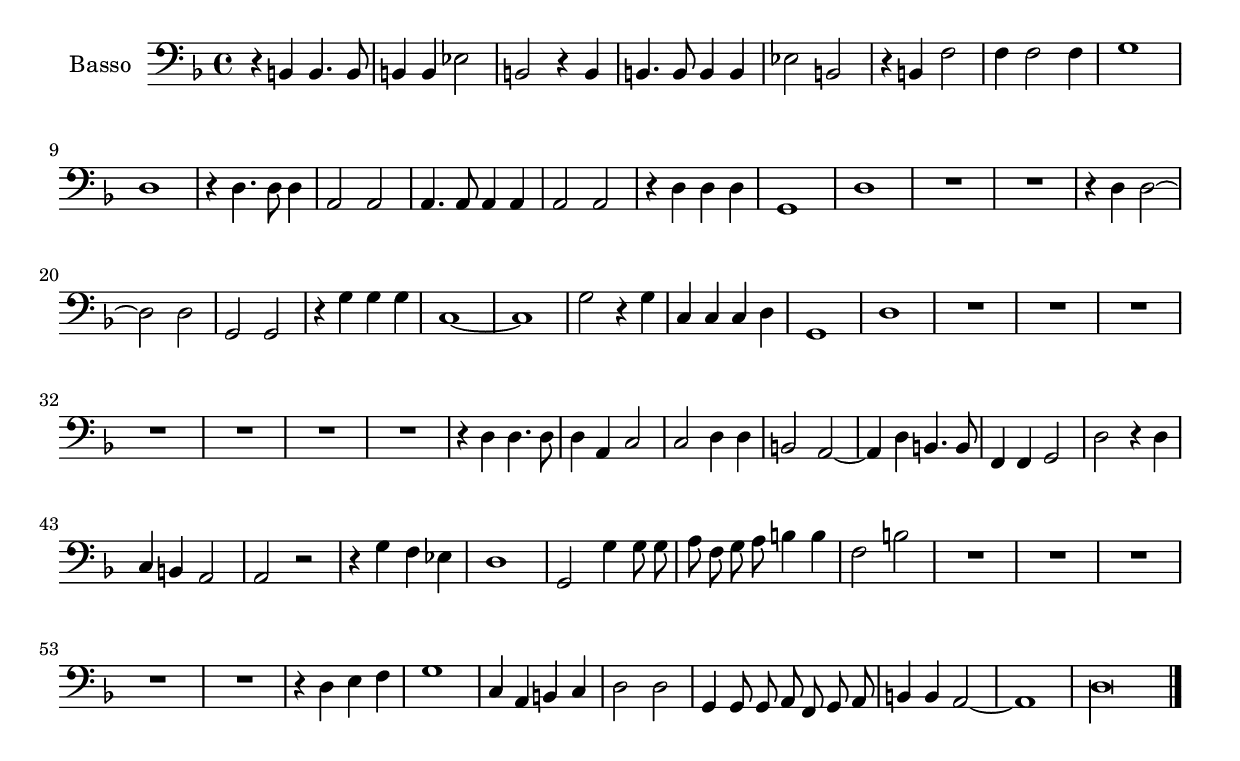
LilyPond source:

\new Staff  {
        \set Staff.instrumentName="Basso"
        \set Staff.midiInstrument="oboe"
        \key f \major
        \clef bass
        \relative c {   
                \context Voice = "melodyBas" {
                        \dynamicUp
                        \autoBeamOff
                        r4 b b4. b8 |
                        b4 b es2 |
                        b r4 b |
                        b4. b8 b4 b |
                        es2 b |
                        r4 b f'2 |
                        f4 f2 f4 |
                        g1 |
                        d |
                        r4 d4. d8 d4 |
                        a2 a |
                        a4. a8 a4 a |
                        a2 a |
                        r4 d d d |
                        g,1 |
                        d' |
                        R1*2 |
                        r4 d d2~ |
                        d d |
                        g, g |
                        r4 g' g g |
                        c,1~ |
                        c |
                        g'2 r4 g |
                        c, c c d |
                        g,1 |
                        d' |
                        R1*7 |
                        r4 d d4. d8 |
                        d4 a c2 |
                        c d4 d |
                        b2 a~ |
                        a4 d b4. b8 |
                        f4 f g2 |
                        d' r4 d |
                        c b a2 |
                        a r |
                        r4 g' f es |
                        d1 |
                        g,2 g'4 g8 g |
                        a f g a b4 b |
                        f2 b |
                        R1*5 |
                        r4 d, e f |
                        g1 |
                        c,4 a b c |
                        d2 d |
                        g,4 g8 g a f g a |
                        b4 b a2~ |
                        a1 |
                        \set Score.measureLength = #(ly:make-moment 4 1)
                        d\longa |
                }

        \bar "|."
        }

}